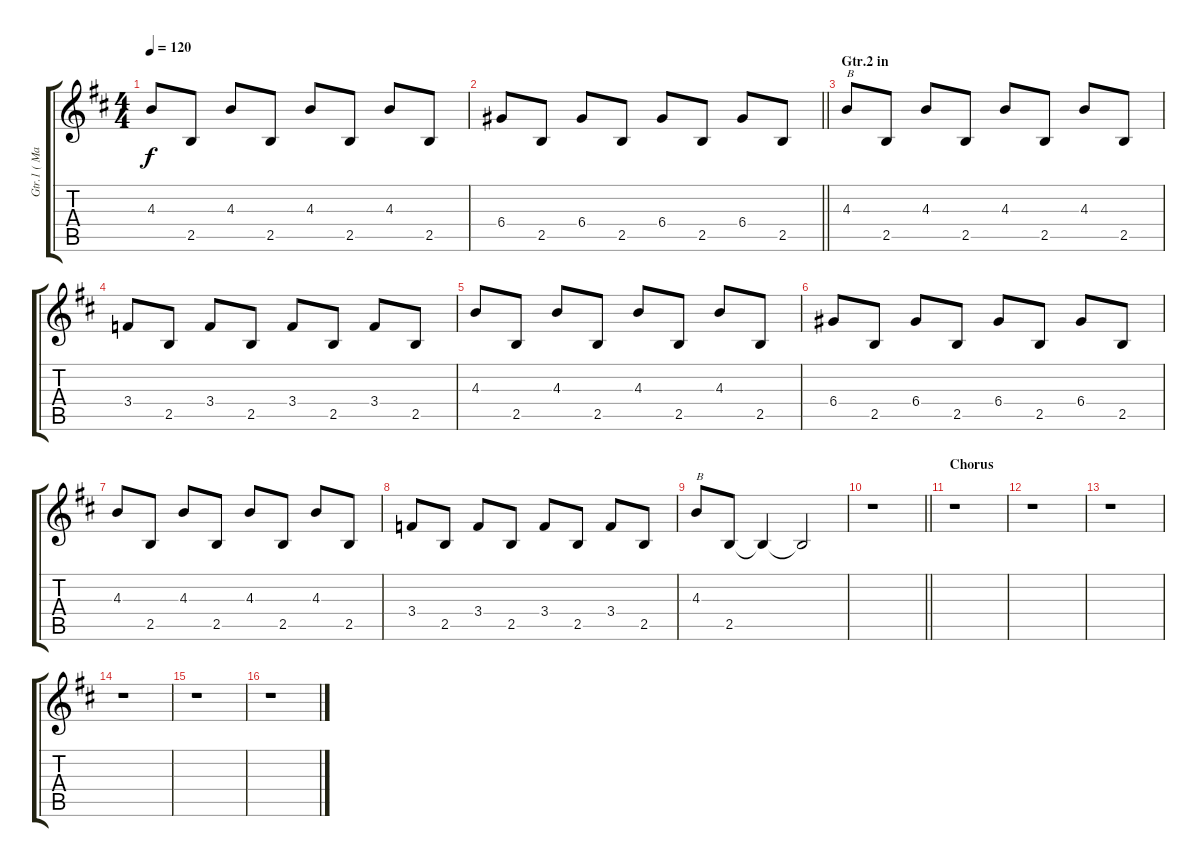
\track ("Gtr.1 ( Main Riff )" "Gtr.1 ( Ma") {instrument distortionguitar}
\staff {score tabs}
\tuning (E4 B3 G3 D3 A2 E2) {hide}
\ts (4 4)
\tempo 120
\clef g2
\ks d
4.3.8{dy f} 2.5.8 4.3.8 2.5.8 4.3.8 2.5.8 4.3.8 2.5.8 |
\barLineRight lightlight
6.4.8 2.5.8 6.4.8 2.5.8 6.4.8 2.5.8 6.4.8 2.5.8 |
\section ("" "Gtr.2 in")
4.3.8{txt "B"} 2.5.8 4.3.8 2.5.8 4.3.8 2.5.8 4.3.8 2.5.8 |
3.4.8 2.5.8 3.4.8 2.5.8 3.4.8 2.5.8 3.4.8 2.5.8 |
4.3.8 2.5.8 4.3.8 2.5.8 4.3.8 2.5.8 4.3.8 2.5.8 |
6.4.8 2.5.8 6.4.8 2.5.8 6.4.8 2.5.8 6.4.8 2.5.8 |
4.3.8 2.5.8 4.3.8 2.5.8 4.3.8 2.5.8 4.3.8 2.5.8 |
3.4.8 2.5.8 3.4.8 2.5.8 3.4.8 2.5.8 3.4.8 2.5.8 |
4.3.8{txt "B"} 2.5.8 2.5{t}.4 2.5{t}.2 |
\barLineRight lightlight
r.1 |
\section ("" "Chorus")
r.1 |
r.1 |
r.1 |
r.1 |
r.1 |
r.1
